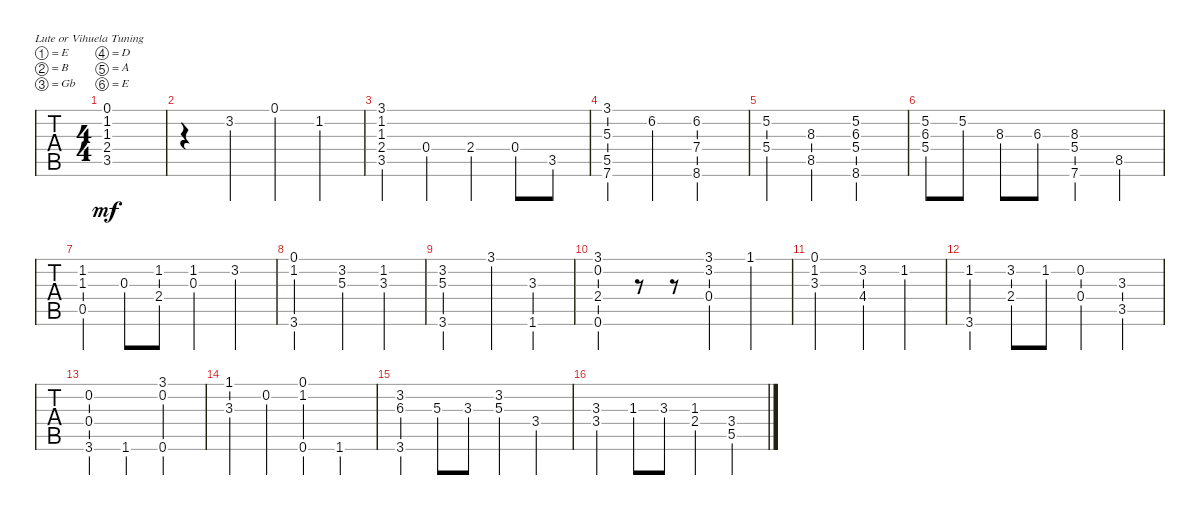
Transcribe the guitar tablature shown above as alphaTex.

\bracketExtendMode groupsimilarinstruments
\singleTrackTrackNamePolicy hidden
\multiTrackTrackNamePolicy hidden
\firstSystemTrackNameOrientation horizontal
\otherSystemsTrackNameOrientation horizontal
\track ("" "S-Gt") {instrument acousticguitarsteel}
\staff {tabs}
\tuning (E4 B3 Gb3 D3 A2 E2)
\ts (4 4)
\tempo (160 hide)
\clef g2
\ks c
(3.5 2.4 1.3 1.2 0.1).1{dy mf instrument acousticguitarsteel} |
r.4 3.2.4 0.1.4 1.2.4 |
(3.5 2.4 1.3 1.2 3.1).4 0.4.4 2.4.4 0.4.8 3.5.8 |
(5.5 7.6 5.3 3.1).4 6.2.4 (8.6 7.4 6.2).2 |
(5.2 5.4).4 (8.5 8.3).4 (8.6 5.2 6.3 5.4).2 |
(5.4 6.3 5.2).8 5.2.8 8.3.8 6.3.8 (7.6 8.3 5.4).4 8.5.4 |
(0.5 1.2 1.3).4 0.3.8 (1.2 2.4).8 (1.2 0.3).4 3.2.4 |
(3.6 0.1 1.2).2 (5.3 3.2).4 (1.2 3.3).4 |
(3.6 5.3 3.2).2 3.1.4 (1.6 3.3).4 |
(0.6 2.4 0.2 3.1).4 r.8 r.8 (0.4 3.2 3.1).4 1.1.4 |
(3.3 1.2 0.1).2 (4.4 3.2).4 1.2.4 |
(3.6 1.2).4 (2.4 3.2).8 1.2.8 (0.4 0.2).4 (3.5 3.3).4 |
(3.6 0.4 0.2).4 1.6.4 (0.6 0.2 3.1).2 |
(3.3 1.1).4 0.2.4 (0.6 1.2 0.1).4 1.6.4 |
(3.6 6.3 3.2).4 5.3.8 3.3.8 (5.3 3.2).4 3.4.4 |
(3.4 3.3).4 1.3.8 3.3.8 (2.4 1.3).4 (5.5 3.4).4
